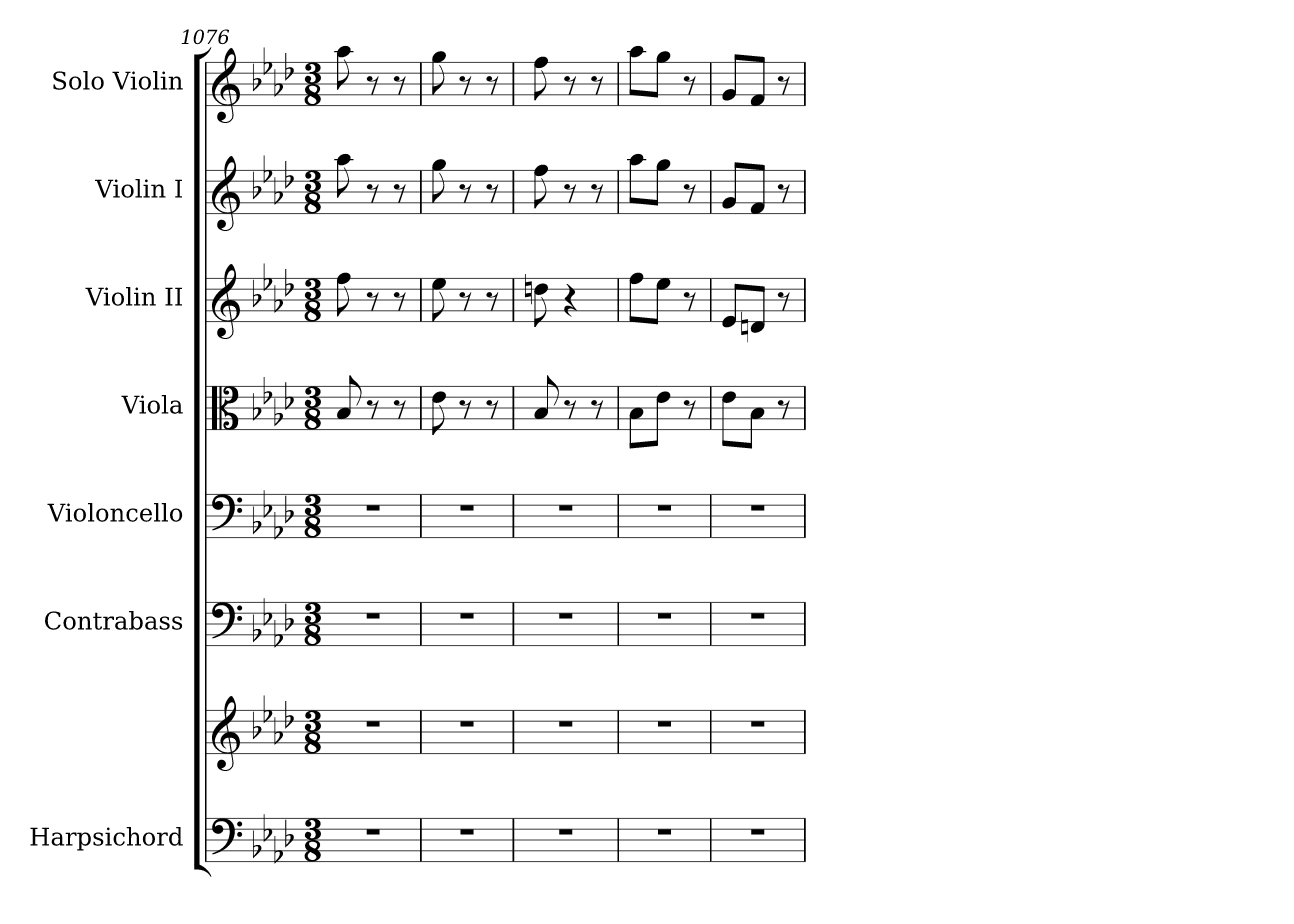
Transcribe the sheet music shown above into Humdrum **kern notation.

**kern	**kern	**kern	**kern	**kern	**kern	**kern	**kern
*part7	*part7	*part6	*part5	*part4	*part3	*part2	*part1
*staff8	*staff7	*staff6	*staff5	*staff4	*staff3	*staff2	*staff1
*I"Harpsichord	*	*I"Contrabass	*I"Violoncello	*I"Viola	*I"Violin II	*I"Violin I	*I"Solo Violin
*I'Hch.	*	*I'Cb.	*I'Vc.	*I'Vla.	*I'Vln. II	*I'Vln. I	*I'Vln.
*clefF4	*clefG2	*clefF4	*clefF4	*clefC3	*clefG2	*clefG2	*clefG2
*	*	*ITrd7c12	*	*	*	*	*
*k[b-e-a-d-]	*k[b-e-a-d-]	*k[b-e-a-d-]	*k[b-e-a-d-]	*k[b-e-a-d-]	*k[b-e-a-d-]	*k[b-e-a-d-]	*k[b-e-a-d-]
*M3/8	*M3/8	*M3/8	*M3/8	*M3/8	*M3/8	*M3/8	*M3/8
=1076	=1076	=1076	=1076	=1076	=1076	=1076	=1076
4.r	4.r	4.r	4.r	8B-/	8ff\	8aa-\	8aa-\
.	.	.	.	8r	8r	8r	8r
.	.	.	.	8r	8r	8r	8r
=1077	=1077	=1077	=1077	=1077	=1077	=1077	=1077
4.r	4.r	4.r	4.r	8e-\	8ee-\	8gg\	8gg\
.	.	.	.	8r	8r	8r	8r
.	.	.	.	8r	8r	8r	8r
=1078	=1078	=1078	=1078	=1078	=1078	=1078	=1078
4.r	4.r	4.r	4.r	8B-/	8ddn\	8ff\	8ff\
.	.	.	.	8r	4r	8r	8r
.	.	.	.	8r	.	8r	8r
!!LO:PB:g=z
=1079	=1079	=1079	=1079	=1079	=1079	=1079	=1079
4.r	4.r	4.r	4.r	8B-\L	8ff\L	8aa-\L	8aa-\L
.	.	.	.	8e-\J	8ee-\J	8gg\J	8gg\J
.	.	.	.	8r	8r	8r	8r
=1080	=1080	=1080	=1080	=1080	=1080	=1080	=1080
4.r	4.r	4.r	4.r	8e-\L	8e-/L	8g/L	8g/L
.	.	.	.	8B-\J	8dn/J	8f/J	8f/J
.	.	.	.	8r	8r	8r	8r
=	=	=	=	=	=	=	=
*-	*-	*-	*-	*-	*-	*-	*-
